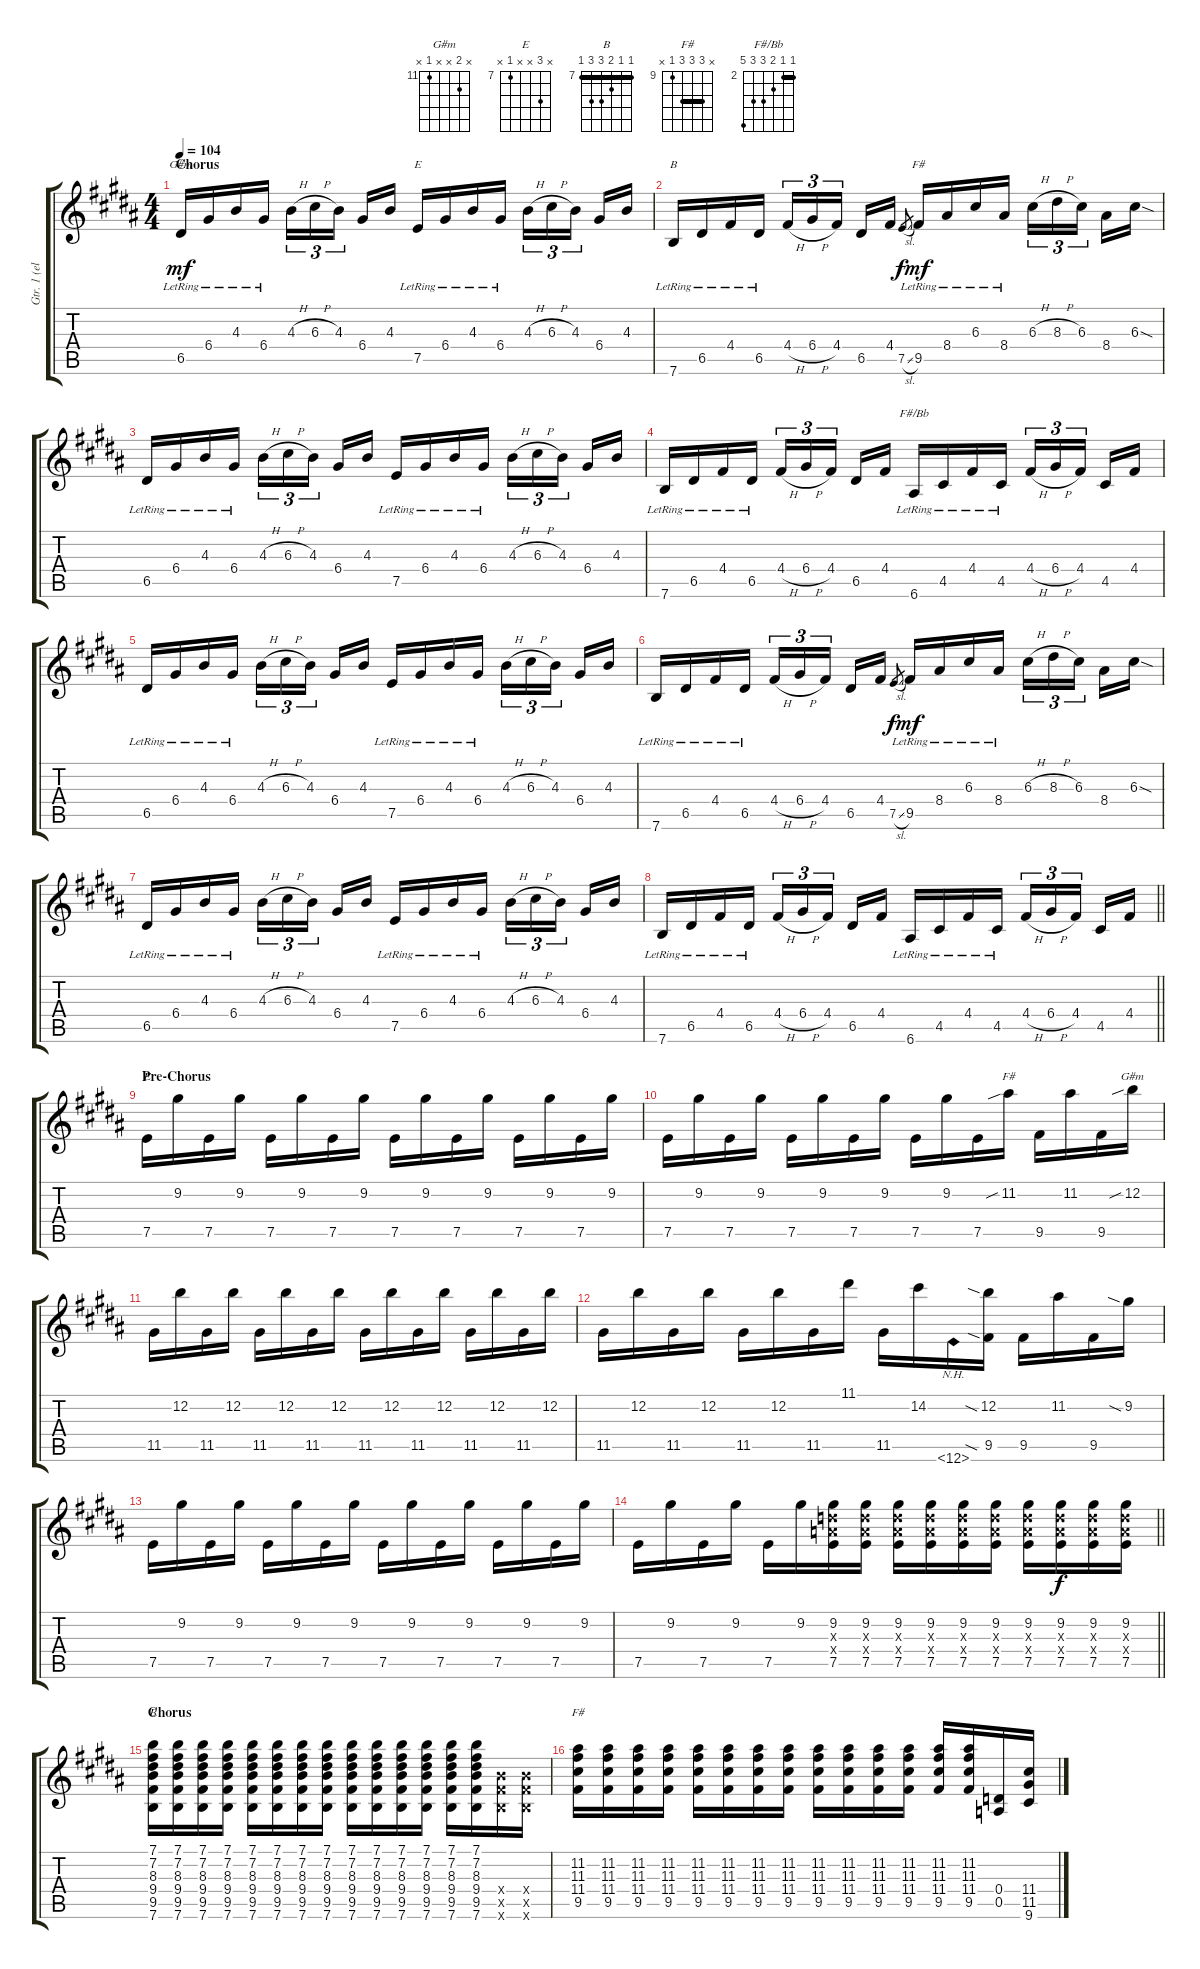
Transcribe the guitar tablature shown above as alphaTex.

\track ("Gtr. 1 (elec.)" "Gtr. 1 (el") {instrument electricguitarclean}
\staff {score tabs}
\tuning (E4 B3 G3 D3 A2 E2) {hide}
\chord ("G#m" 4 4 4 6 6 4) {firstfret 4 barre 4}
\chord ("E" 4 5 4 6 7 x) {firstfret 4 barre 4}
\chord ("B" x 4 4 4 6 7) {firstfret 4 barre 4}
\chord ("F#" 6 7 6 8 9 x) {firstfret 6 barre 6}
\chord ("F#/Bb" 2 2 3 4 4 6) {firstfret 2 barre 2}
\chord ("E" x 9 x x 7 x) {firstfret 7}
\chord ("F#" x 11 x x 9 x) {firstfret 9}
\chord ("G#m" x 12 x x 11 x) {firstfret 11}
\chord ("B" 7 7 8 9 9 7) {firstfret 7 barre 7}
\chord ("F#" x 11 11 11 9 x) {firstfret 9 barre 11}
\ts (4 4)
\section ("" "Chorus")
\tempo 104
\clef g2
\ks b
6.5{lr}.16{ch "G#m" dy mf} 6.4{lr}.16 4.3{lr}.16 6.4{lr}.16 4.3{h}.16{tu (3 2)} 6.3{h}.16{tu (3 2)} 4.3.16{tu (3 2) beam splitsecondary} 6.4.16 4.3.16 7.5{lr}.16{ch "E"} 6.4{lr}.16 4.3{lr}.16 6.4{lr}.16 4.3{h}.16{tu (3 2)} 6.3{h}.16{tu (3 2)} 4.3.16{tu (3 2) beam splitsecondary} 6.4.16 4.3.16 |
7.6{lr}.16{ch "B"} 6.5{lr}.16 4.4{lr}.16 6.5{lr}.16 4.4{h}.16{tu (3 2)} 6.4{h}.16{tu (3 2)} 4.4.16{tu (3 2) beam splitsecondary} 6.5.16 4.4.16 7.5{sl}.8{gr dy f} 9.5{lr}.16{ch "F#" dy mf} 8.4{lr}.16 6.3{lr}.16 8.4{lr}.16 6.3{h}.16{tu (3 2)} 8.3{h}.16{tu (3 2)} 6.3.16{tu (3 2) beam splitsecondary} 8.4.16 6.3{sod}.16 |
6.5{lr}.16 6.4{lr}.16 4.3{lr}.16 6.4{lr}.16 4.3{h}.16{tu (3 2)} 6.3{h}.16{tu (3 2)} 4.3.16{tu (3 2) beam splitsecondary} 6.4.16 4.3.16 7.5{lr}.16 6.4{lr}.16 4.3{lr}.16 6.4{lr}.16 4.3{h}.16{tu (3 2)} 6.3{h}.16{tu (3 2)} 4.3.16{tu (3 2) beam splitsecondary} 6.4.16 4.3.16 |
7.6{lr}.16 6.5{lr}.16 4.4{lr}.16 6.5{lr}.16 4.4{h}.16{tu (3 2)} 6.4{h}.16{tu (3 2)} 4.4.16{tu (3 2) beam splitsecondary} 6.5.16 4.4.16 6.6{lr}.16{ch "F#/Bb"} 4.5{lr}.16 4.4{lr}.16 4.5{lr}.16 4.4{h}.16{tu (3 2)} 6.4{h}.16{tu (3 2)} 4.4.16{tu (3 2) beam splitsecondary} 4.5.16 4.4.16 |
6.5{lr}.16 6.4{lr}.16 4.3{lr}.16 6.4{lr}.16 4.3{h}.16{tu (3 2)} 6.3{h}.16{tu (3 2)} 4.3.16{tu (3 2) beam splitsecondary} 6.4.16 4.3.16 7.5{lr}.16 6.4{lr}.16 4.3{lr}.16 6.4{lr}.16 4.3{h}.16{tu (3 2)} 6.3{h}.16{tu (3 2)} 4.3.16{tu (3 2) beam splitsecondary} 6.4.16 4.3.16 |
7.6{lr}.16 6.5{lr}.16 4.4{lr}.16 6.5{lr}.16 4.4{h}.16{tu (3 2)} 6.4{h}.16{tu (3 2)} 4.4.16{tu (3 2) beam splitsecondary} 6.5.16 4.4.16 7.5{sl}.8{gr dy f} 9.5{lr}.16{dy mf} 8.4{lr}.16 6.3{lr}.16 8.4{lr}.16 6.3{h}.16{tu (3 2)} 8.3{h}.16{tu (3 2)} 6.3.16{tu (3 2) beam splitsecondary} 8.4.16 6.3{sod}.16 |
6.5{lr}.16 6.4{lr}.16 4.3{lr}.16 6.4{lr}.16 4.3{h}.16{tu (3 2)} 6.3{h}.16{tu (3 2)} 4.3.16{tu (3 2) beam splitsecondary} 6.4.16 4.3.16 7.5{lr}.16 6.4{lr}.16 4.3{lr}.16 6.4{lr}.16 4.3{h}.16{tu (3 2)} 6.3{h}.16{tu (3 2)} 4.3.16{tu (3 2) beam splitsecondary} 6.4.16 4.3.16 |
\barLineRight lightlight
7.6{lr}.16 6.5{lr}.16 4.4{lr}.16 6.5{lr}.16 4.4{h}.16{tu (3 2)} 6.4{h}.16{tu (3 2)} 4.4.16{tu (3 2) beam splitsecondary} 6.5.16 4.4.16 6.6{lr}.16 4.5{lr}.16 4.4{lr}.16 4.5{lr}.16 4.4{h}.16{tu (3 2)} 6.4{h}.16{tu (3 2)} 4.4.16{tu (3 2) beam splitsecondary} 4.5.16 4.4.16 |
\section ("" "Pre-Chorus")
7.5.16{ch "E"} 9.2.16 7.5.16 9.2.16 7.5.16 9.2.16 7.5.16 9.2.16 7.5.16 9.2.16 7.5.16 9.2.16 7.5.16 9.2.16 7.5.16 9.2.16 |
7.5.16 9.2.16 7.5.16 9.2.16 7.5.16 9.2.16 7.5.16 9.2.16 7.5.16 9.2.16 7.5.16 11.2{sib}.16{ch "F#"} 9.5.16 11.2.16 9.5.16 12.2{sib}.16{ch "G#m"} |
11.5.16 12.2.16 11.5.16 12.2.16 11.5.16 12.2.16 11.5.16 12.2.16 11.5.16 12.2.16 11.5.16 12.2.16 11.5.16 12.2.16 11.5.16 12.2.16 |
11.5.16 12.2.16 11.5.16 12.2.16 11.5.16 12.2.16 11.5.16 11.1.16 11.5.16 14.2.16 12.6{nh}.16 (12.2{sia} 9.5{sia}).16 9.5.16 11.2.16 9.5.16 9.2{sia}.16 |
7.5.16 9.2.16 7.5.16 9.2.16 7.5.16 9.2.16 7.5.16 9.2.16 7.5.16 9.2.16 7.5.16 9.2.16 7.5.16 9.2.16 7.5.16 9.2.16 |
\barLineRight lightlight
7.5.16 9.2.16 7.5.16 9.2.16 7.5.16 9.2.16 (9.2 7.3{x} 7.4{x} 7.5).16 (9.2 7.3{x} 7.4{x} 7.5).16 (9.2 7.3{x} 7.4{x} 7.5).16 (9.2 7.3{x} 7.4{x} 7.5).16 (9.2 7.3{x} 7.4{x} 7.5).16 (9.2 7.3{x} 7.4{x} 7.5).16 (9.2 7.3{x} 7.4{x} 7.5).16 (9.2 7.3{x} 7.4{x} 7.5).16{dy f} (9.2 7.3{x} 7.4{x} 7.5).16 (9.2 7.3{x} 7.4{x} 7.5).16 |
\section ("" "Chorus")
(7.1 7.2 8.3 9.4 9.5 7.6).16{ch "B"} (7.1 7.2 8.3 9.4 9.5 7.6).16 (7.1 7.2 8.3 9.4 9.5 7.6).16 (7.1 7.2 8.3 9.4 9.5 7.6).16 (7.1 7.2 8.3 9.4 9.5 7.6).16 (7.1 7.2 8.3 9.4 9.5 7.6).16 (7.1 7.2 8.3 9.4 9.5 7.6).16 (7.1 7.2 8.3 9.4 9.5 7.6).16 (7.1 7.2 8.3 9.4 9.5 7.6).16 (7.1 7.2 8.3 9.4 9.5 7.6).16 (7.1 7.2 8.3 9.4 9.5 7.6).16 (7.1 7.2 8.3 9.4 9.5 7.6).16 (7.1 7.2 8.3 9.4 9.5 7.6).16 (7.1 7.2 8.3 9.4 9.5 7.6).16 (9.4{x} 9.5{x} 7.6{x}).16 (9.4{x} 9.5{x} 7.6{x}).16 |
(11.2 11.3 11.4 9.5).16{ch "F#"} (11.2 11.3 11.4 9.5).16 (11.2 11.3 11.4 9.5).16 (11.2 11.3 11.4 9.5).16 (11.2 11.3 11.4 9.5).16 (11.2 11.3 11.4 9.5).16 (11.2 11.3 11.4 9.5).16 (11.2 11.3 11.4 9.5).16 (11.2 11.3 11.4 9.5).16 (11.2 11.3 11.4 9.5).16 (11.2 11.3 11.4 9.5).16 (11.2 11.3 11.4 9.5).16 (11.2 11.3 11.4 9.5).16 (11.2 11.3 11.4 9.5).16 (0.4 0.5).16 (11.4 11.5 9.6).16
